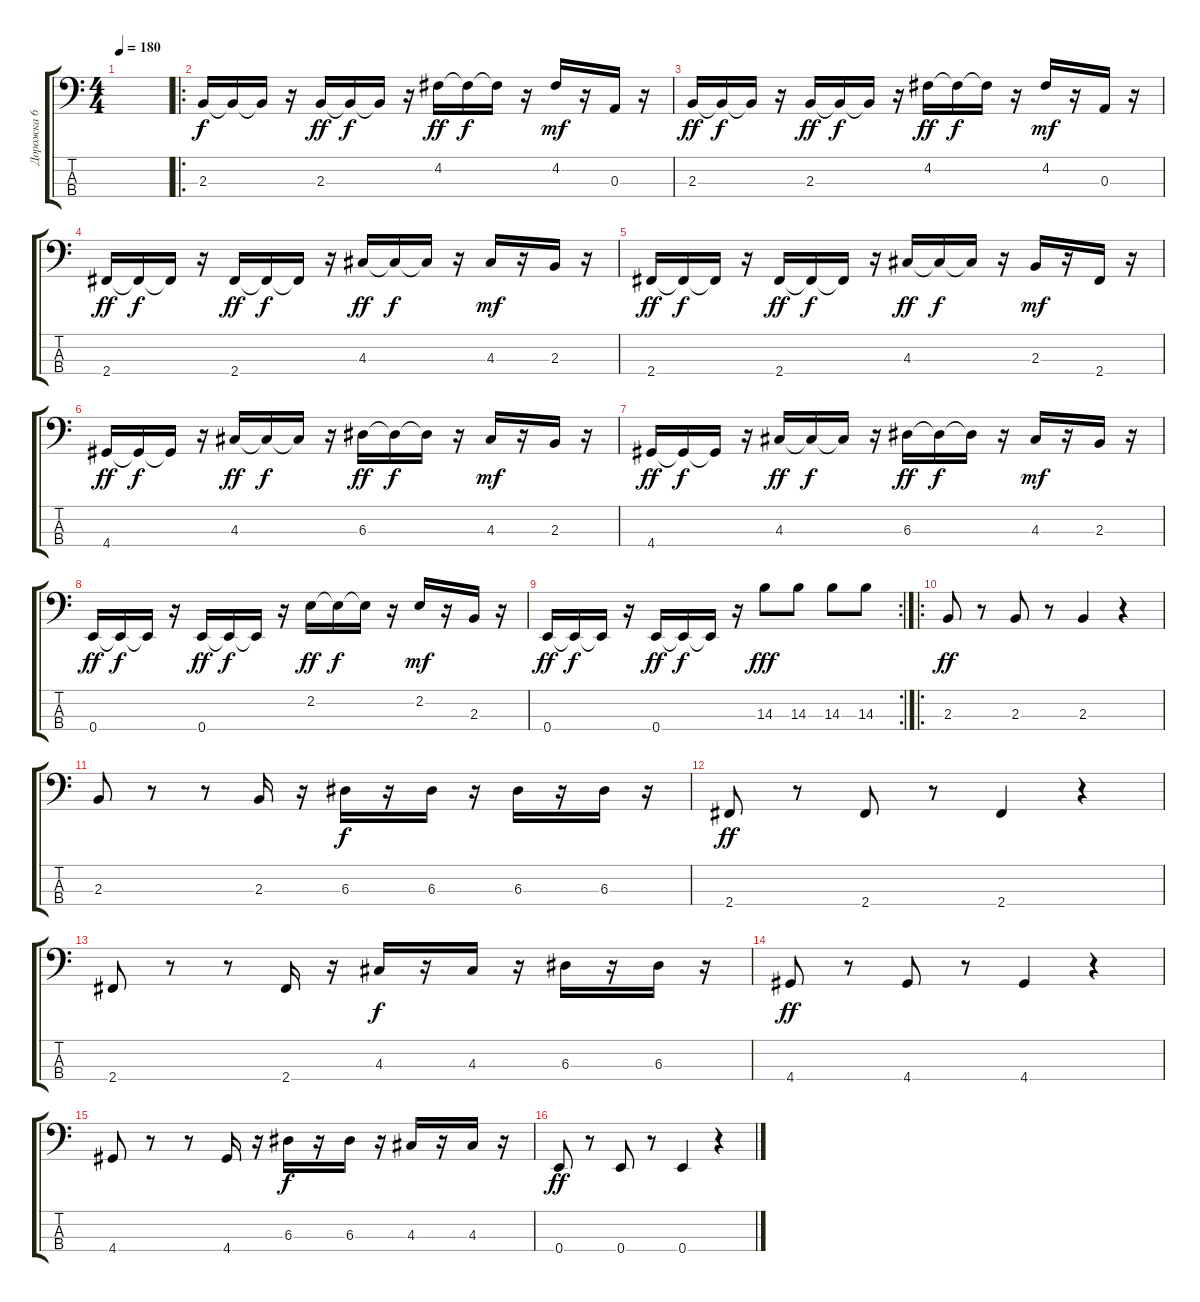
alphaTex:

\track ("Дорожка 6" "Дорожка 6") {instrument synthbass2}
\staff {score tabs}
\tuning (G2 D2 A1 E1) {hide}
\ts (4 4)
\tempo 180
\clef f4
\ks c
|
\ro
2.3.16 2.3{t}.16{dy f} 2.3{t}.16 r.16 2.3.16{dy ff} 2.3{t}.16{dy f} 2.3{t}.16 r.16 4.2.16{dy ff} 4.2{t}.16{dy f} 4.2{t}.16 r.16 4.2.16{dy mf} r.16 0.3.16 r.16 |
2.3.16{dy ff} 2.3{t}.16{dy f} 2.3{t}.16 r.16 2.3.16{dy ff} 2.3{t}.16{dy f} 2.3{t}.16 r.16 4.2.16{dy ff} 4.2{t}.16{dy f} 4.2{t}.16 r.16 4.2.16{dy mf} r.16 0.3.16 r.16 |
2.4.16{dy ff} 2.4{t}.16{dy f} 2.4{t}.16 r.16 2.4.16{dy ff} 2.4{t}.16{dy f} 2.4{t}.16 r.16 4.3.16{dy ff} 4.3{t}.16{dy f} 4.3{t}.16 r.16 4.3.16{dy mf} r.16 2.3.16 r.16 |
2.4.16{dy ff} 2.4{t}.16{dy f} 2.4{t}.16 r.16 2.4.16{dy ff} 2.4{t}.16{dy f} 2.4{t}.16 r.16 4.3.16{dy ff} 4.3{t}.16{dy f} 4.3{t}.16 r.16 2.3.16{dy mf} r.16 2.4.16 r.16 |
4.4.16{dy ff} 4.4{t}.16{dy f} 4.4{t}.16 r.16 4.3.16{dy ff} 4.3{t}.16{dy f} 4.3{t}.16 r.16 6.3.16{dy ff} 6.3{t}.16{dy f} 6.3{t}.16 r.16 4.3.16{dy mf} r.16 2.3.16 r.16 |
4.4.16{dy ff} 4.4{t}.16{dy f} 4.4{t}.16 r.16 4.3.16{dy ff} 4.3{t}.16{dy f} 4.3{t}.16 r.16 6.3.16{dy ff} 6.3{t}.16{dy f} 6.3{t}.16 r.16 4.3.16{dy mf} r.16 2.3.16 r.16 |
0.4.16{dy ff} 0.4{t}.16{dy f} 0.4{t}.16 r.16 0.4.16{dy ff} 0.4{t}.16{dy f} 0.4{t}.16 r.16 2.2.16{dy ff} 2.2{t}.16{dy f} 2.2{t}.16 r.16 2.2.16{dy mf} r.16 2.3.16 r.16 |
\rc 2
0.4.16{dy ff} 0.4{t}.16{dy f} 0.4{t}.16 r.16 0.4.16{dy ff} 0.4{t}.16{dy f} 0.4{t}.16 r.16 14.3.8{dy fff} 14.3.8 14.3.8 14.3.8 |
\ro
2.3.8{dy ff} r.8 2.3.8 r.8 2.3.4 r.4 |
2.3.8 r.8 r.8 2.3.16 r.16 6.3.16{dy f} r.16 6.3.16 r.16 6.3.16 r.16 6.3.16 r.16 |
2.4.8{dy ff} r.8 2.4.8 r.8 2.4.4 r.4 |
2.4.8 r.8 r.8 2.4.16 r.16 4.3.16{dy f} r.16 4.3.16 r.16 6.3.16 r.16 6.3.16 r.16 |
4.4.8{dy ff} r.8 4.4.8 r.8 4.4.4 r.4 |
4.4.8 r.8 r.8 4.4.16 r.16 6.3.16{dy f} r.16 6.3.16 r.16 4.3.16 r.16 4.3.16 r.16 |
0.4.8{dy ff} r.8 0.4.8 r.8 0.4.4 r.4
